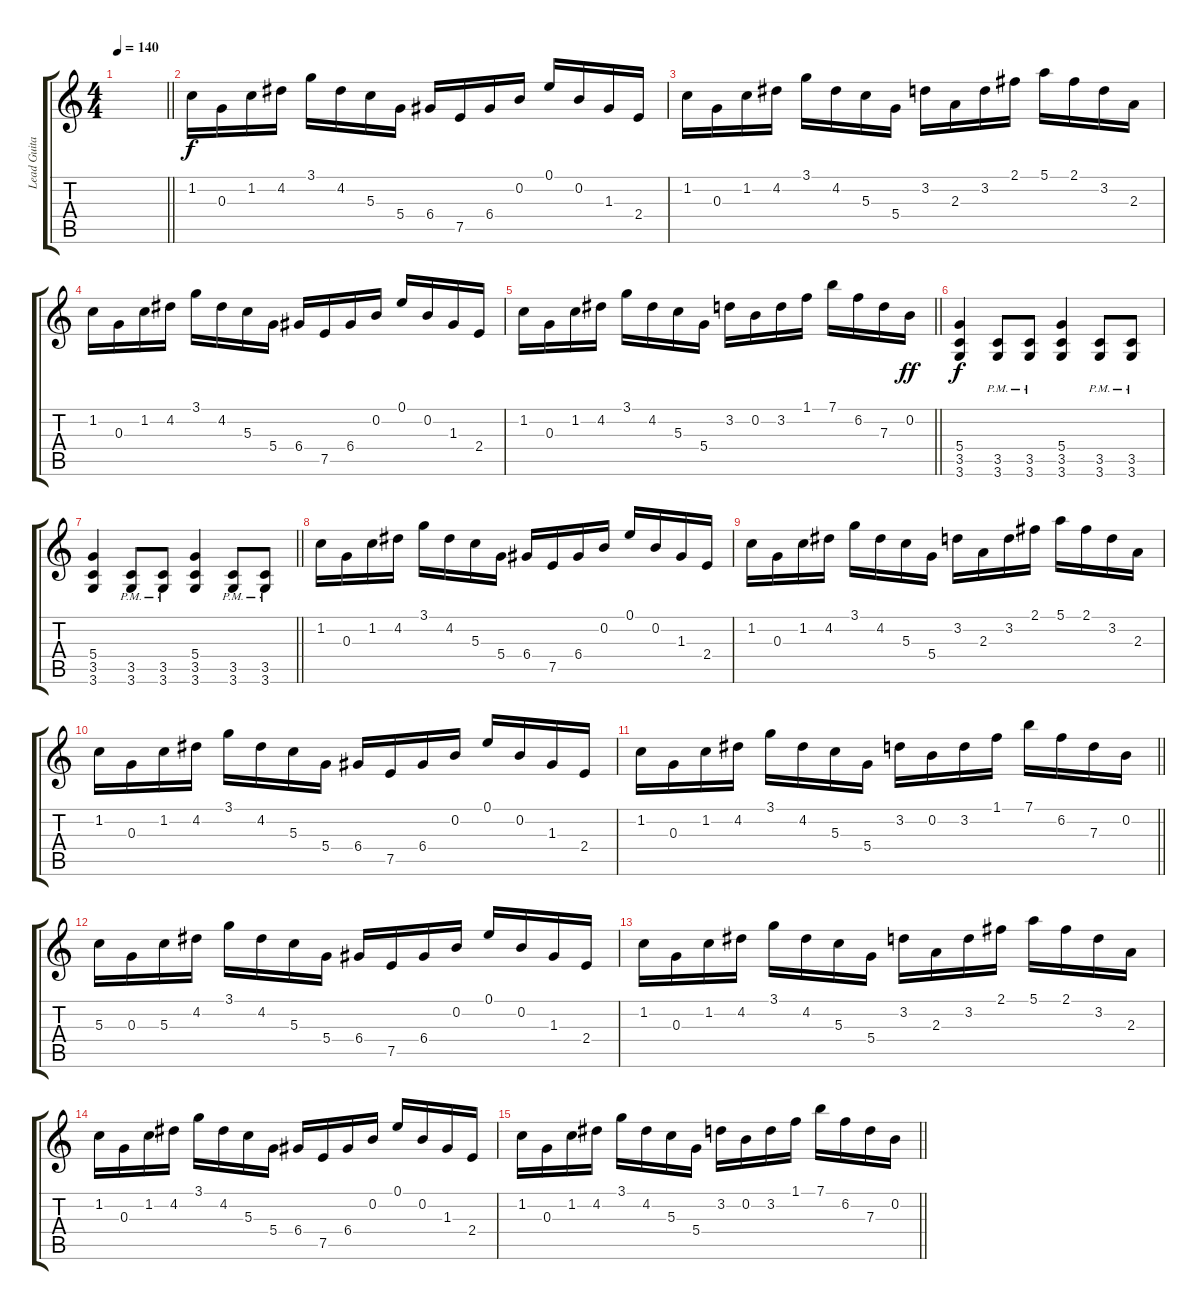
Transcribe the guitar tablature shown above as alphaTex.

\track ("Lead Guitar" "Lead Guita") {instrument distortionguitar}
\staff {score tabs}
\tuning (E4 B3 G3 D3 A2 E2) {hide}
\ts (4 4)
\tempo 140
\clef g2
\barLineRight lightlight
\ks c
|
1.2.16 0.3.16 1.2.16 4.2.16 3.1.16 4.2.16 5.3.16 5.4.16 6.4.16 7.5.16 6.4.16 0.2.16 0.1.16 0.2.16 1.3.16 2.4.16 |
1.2.16 0.3.16 1.2.16 4.2.16 3.1.16 4.2.16 5.3.16 5.4.16 3.2.16 2.3.16 3.2.16 2.1.16 5.1.16 2.1.16 3.2.16 2.3.16 |
1.2.16 0.3.16 1.2.16 4.2.16 3.1.16 4.2.16 5.3.16 5.4.16 6.4.16 7.5.16 6.4.16 0.2.16 0.1.16 0.2.16 1.3.16 2.4.16 |
\barLineRight lightlight
1.2.16 0.3.16 1.2.16 4.2.16 3.1.16 4.2.16 5.3.16 5.4.16 3.2.16 0.2.16 3.2.16 1.1.16 7.1.16 6.2.16 7.3.16 0.2.16{dy ff} |
(5.4 3.5 3.6).4{dy f} (3.5{pm} 3.6).8 (3.5{pm} 3.6).8 (5.4 3.5 3.6).4 (3.5{pm} 3.6).8 (3.5{pm} 3.6).8 |
\barLineRight lightlight
(5.4 3.5 3.6).4 (3.5{pm} 3.6).8 (3.5{pm} 3.6).8 (5.4 3.5 3.6).4 (3.5{pm} 3.6).8 (3.5{pm} 3.6).8 |
1.2.16{volume 5} 0.3.16 1.2.16 4.2.16 3.1.16 4.2.16 5.3.16 5.4.16 6.4.16 7.5.16 6.4.16 0.2.16 0.1.16 0.2.16 1.3.16 2.4.16 |
1.2.16 0.3.16 1.2.16 4.2.16 3.1.16 4.2.16 5.3.16 5.4.16 3.2.16 2.3.16 3.2.16 2.1.16 5.1.16 2.1.16 3.2.16 2.3.16 |
1.2.16 0.3.16 1.2.16 4.2.16 3.1.16 4.2.16 5.3.16 5.4.16 6.4.16 7.5.16 6.4.16 0.2.16 0.1.16 0.2.16 1.3.16 2.4.16 |
\barLineRight lightlight
1.2.16 0.3.16 1.2.16 4.2.16 3.1.16 4.2.16 5.3.16 5.4.16 3.2.16 0.2.16 3.2.16 1.1.16 7.1.16 6.2.16 7.3.16 0.2.16 |
5.3.16{volume 5 instrument distortionguitar} 0.3.16 5.3.16 4.2.16 3.1.16 4.2.16 5.3.16 5.4.16 6.4.16 7.5.16 6.4.16 0.2.16 0.1.16 0.2.16 1.3.16 2.4.16 |
1.2.16 0.3.16 1.2.16 4.2.16 3.1.16 4.2.16 5.3.16 5.4.16 3.2.16 2.3.16 3.2.16 2.1.16 5.1.16 2.1.16 3.2.16 2.3.16 |
1.2.16 0.3.16 1.2.16 4.2.16 3.1.16 4.2.16 5.3.16 5.4.16 6.4.16 7.5.16 6.4.16 0.2.16 0.1.16 0.2.16 1.3.16 2.4.16 |
\barLineRight lightlight
1.2.16 0.3.16 1.2.16 4.2.16 3.1.16 4.2.16 5.3.16 5.4.16 3.2.16 0.2.16 3.2.16 1.1.16 7.1.16 6.2.16 7.3.16 0.2.16
